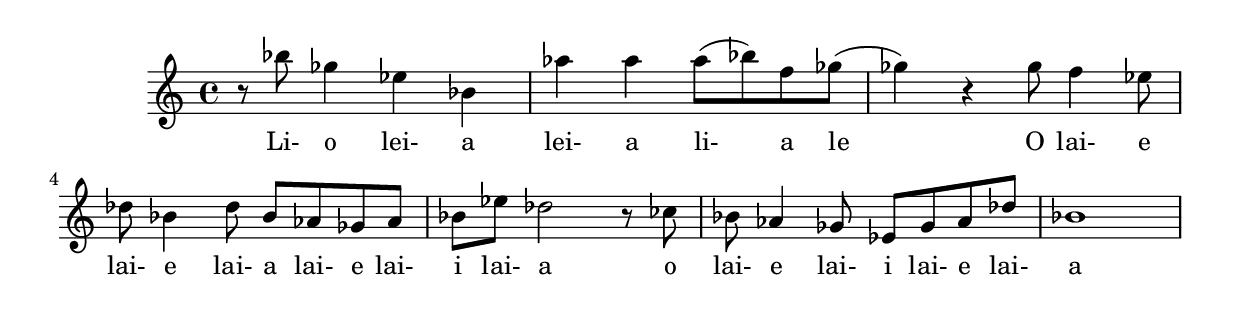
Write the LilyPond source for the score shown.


\version "2.22.2"

melody = \relative c''' {
  r8 bes ges4 ees bes |
  aes' aes aes8( bes) f ges( |
  ges4) r ges8 f4 ees8 |
  des8 bes4 des8 bes8 aes ges aes |
  bes ees des2 r8 ces8 |
  bes8 aes4 ges8 ees ges aes des |
  bes1
}

blyrics = \lyricmode {
  Li- o lei- a |
  lei- a li- a le

  O lai- e |
  lai- e lai- a lai- e lai- i lai- a

  o | lai- e lai- i lai- e lai- a
}

% \transpose ees c {
%    \melody
% }

\score {
  <<
    \new Voice = "one" {
      \time 4/4
      \melody
    }
    \new Lyrics \lyricsto "one" {
      \blyrics
    }
  >>
}
